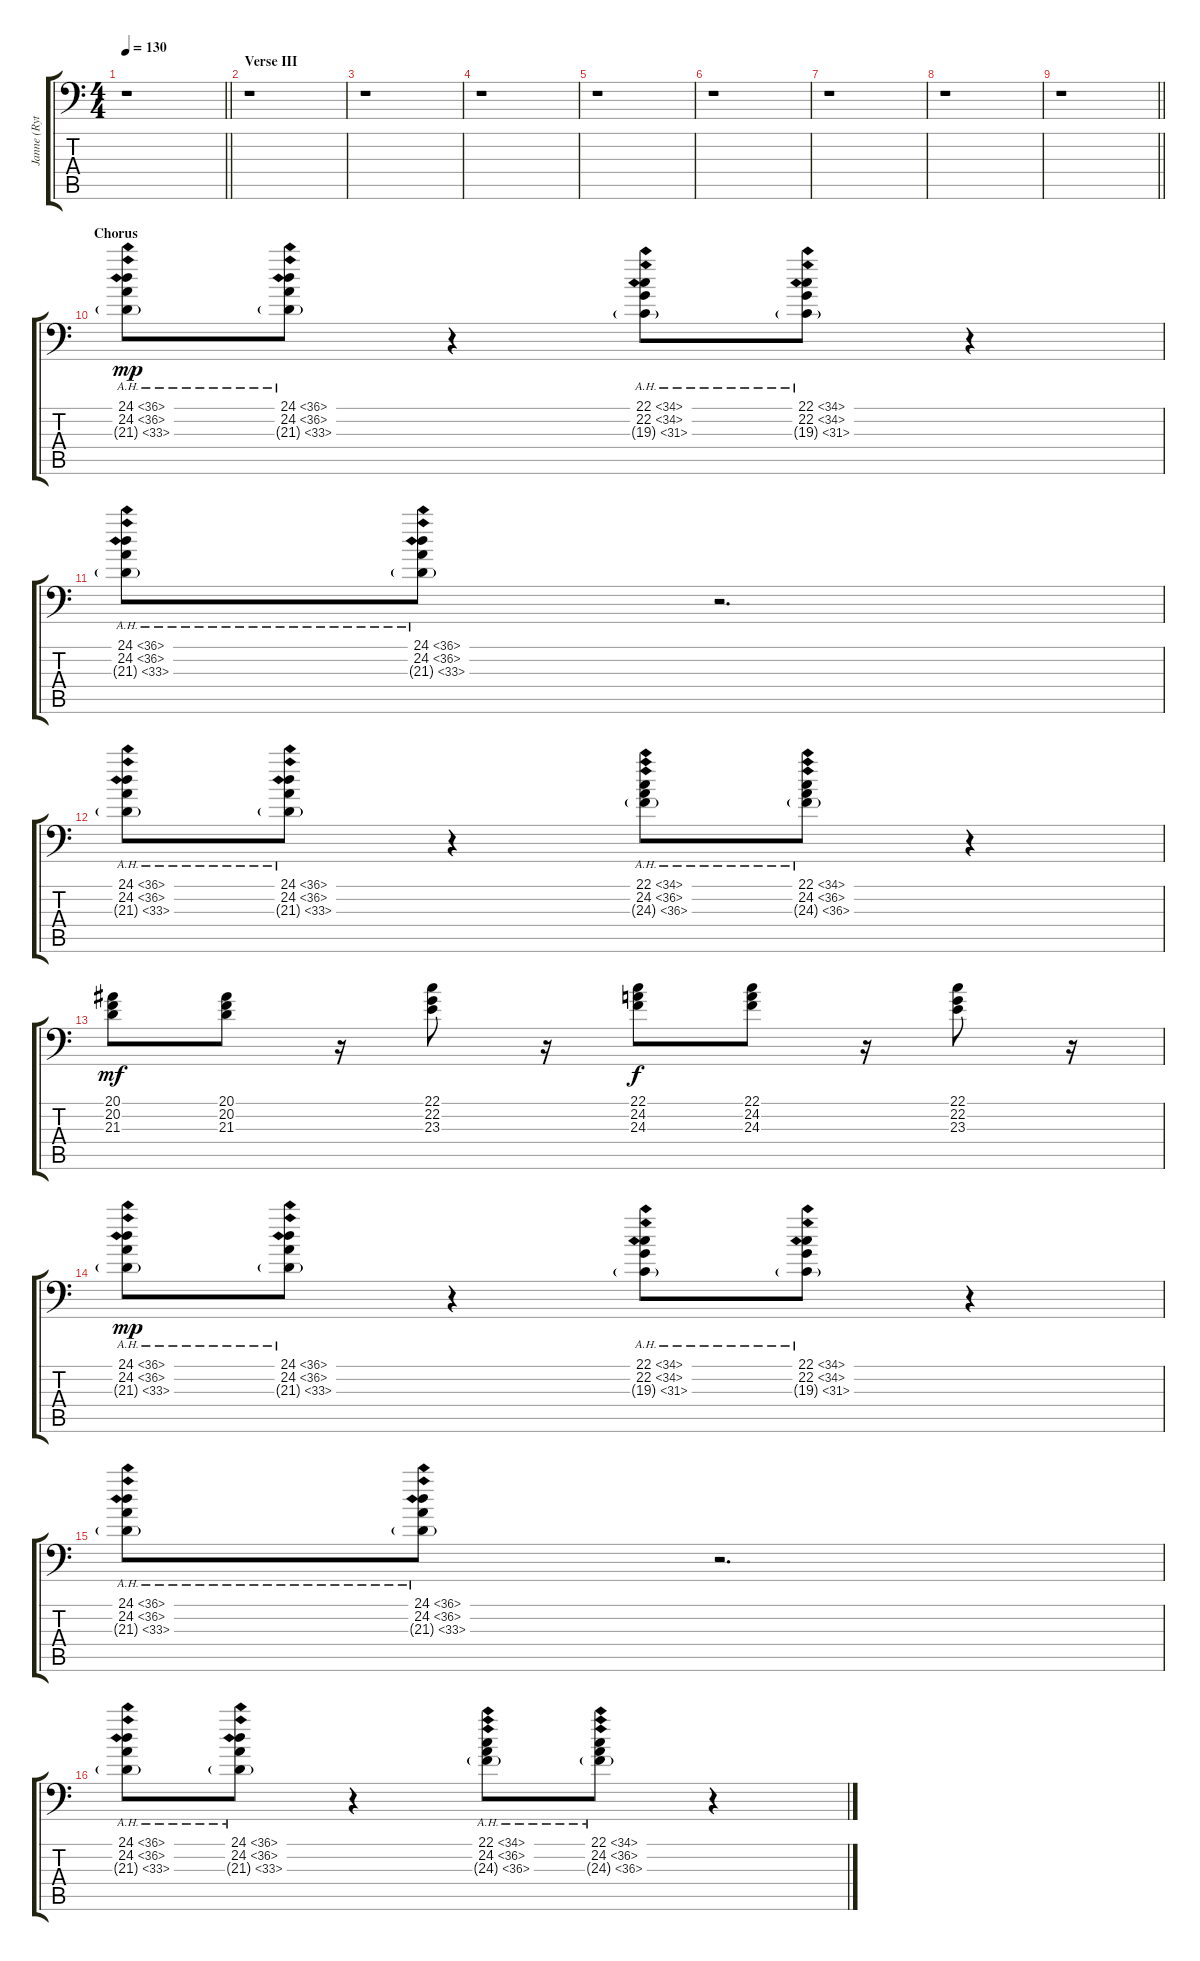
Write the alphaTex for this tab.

\track ("Janne (Rythm I)" "Janne (Ryt") {instrument stringensemble1}
\staff {score tabs}
\tuning (D3 A2 F2 C2 G1 C1) {hide}
\ts (4 4)
\tempo 130
\clef f4
\barLineRight lightlight
\ks c
r.1{dy mp} |
\section ("" "Verse III")
r.1 |
r.1 |
r.1 |
r.1 |
r.1 |
r.1 |
r.1 |
\barLineRight lightlight
r.1 |
\section ("" "Chorus")
(24.1{ah 12} 24.2{ah 12} 21.3{ah 12 g}).8{volume 10 balance 8 instrument stringensemble1} (24.1{ah 12} 24.2{ah 12} 21.3{ah 12 g}).8 r.4 (22.1{ah 12} 22.2{ah 12} 19.3{ah 12 g}).8 (22.1{ah 12} 22.2{ah 12} 19.3{ah 12 g}).8 r.4 |
(24.1{ah 12} 24.2{ah 12} 21.3{ah 12 g}).8 (24.1{ah 12} 24.2{ah 12} 21.3{ah 12 g}).8 r.2{d} |
(24.1{ah 12} 24.2{ah 12} 21.3{ah 12 g}).8 (24.1{ah 12} 24.2{ah 12} 21.3{ah 12 g}).8 r.4 (22.1{ah 12} 24.2{ah 12} 24.3{ah 12 g}).8 (22.1{ah 12} 24.2{ah 12} 24.3{ah 12 g}).8 r.4 |
(20.1 20.2 21.3).8{dy mf volume 9} (20.1 20.2 21.3).8 r.16 (22.1 22.2 23.3).8 r.16 (22.1 24.2 24.3).8{dy f} (22.1 24.2 24.3).8 r.16 (22.1 22.2 23.3).8 r.16 |
(24.1{ah 12} 24.2{ah 12} 21.3{ah 12 g}).8{dy mp volume 10} (24.1{ah 12} 24.2{ah 12} 21.3{ah 12 g}).8 r.4 (22.1{ah 12} 22.2{ah 12} 19.3{ah 12 g}).8 (22.1{ah 12} 22.2{ah 12} 19.3{ah 12 g}).8 r.4 |
(24.1{ah 12} 24.2{ah 12} 21.3{ah 12 g}).8 (24.1{ah 12} 24.2{ah 12} 21.3{ah 12 g}).8 r.2{d} |
(24.1{ah 12} 24.2{ah 12} 21.3{ah 12 g}).8 (24.1{ah 12} 24.2{ah 12} 21.3{ah 12 g}).8 r.4 (22.1{ah 12} 24.2{ah 12} 24.3{ah 12 g}).8 (22.1{ah 12} 24.2{ah 12} 24.3{ah 12 g}).8 r.4
